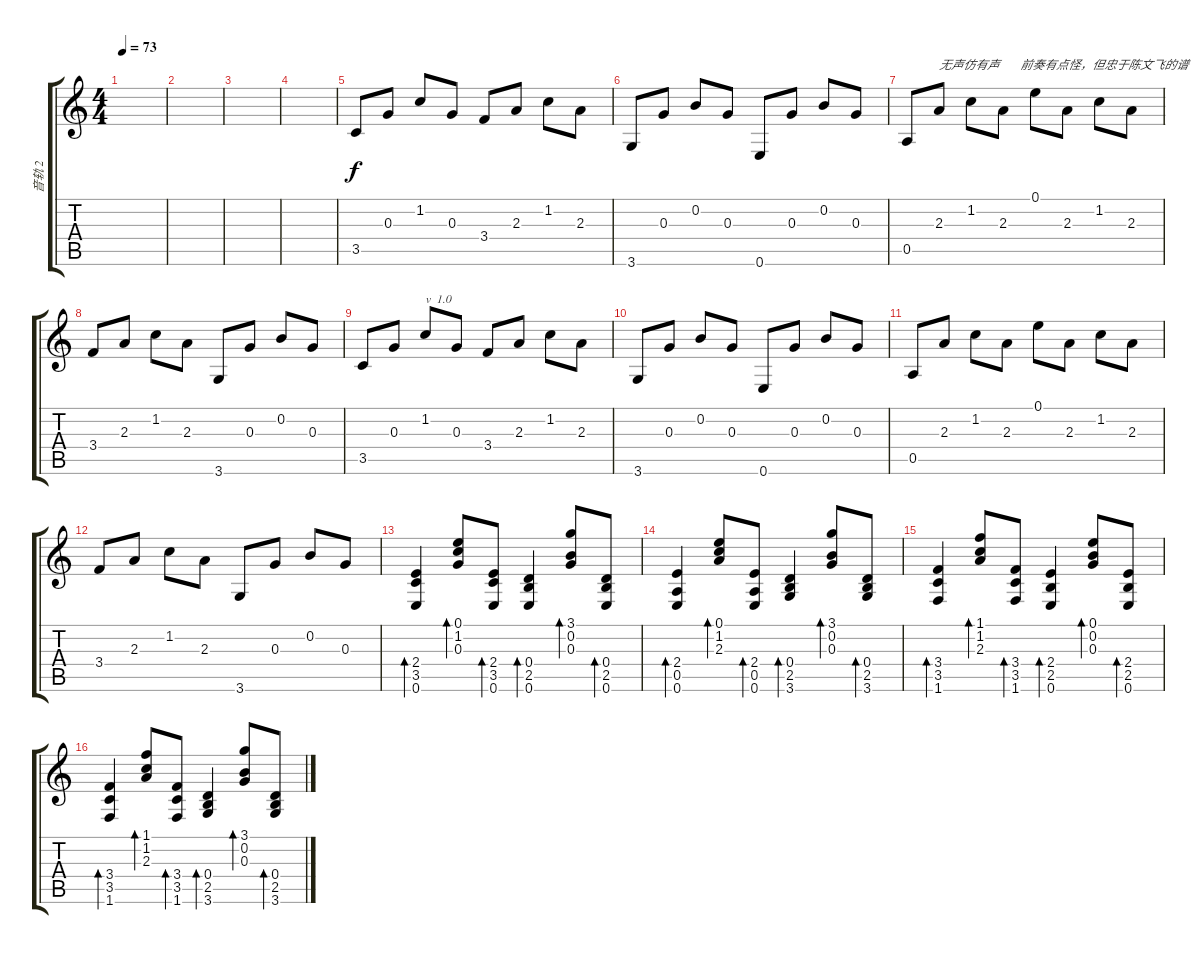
\track ("音轨 2" "音轨 2") {instrument acousticguitarnylon}
\staff {score tabs}
\tuning (E4 B3 G3 D3 A2 E2) {hide}
\ts (4 4)
\tempo 73
\clef g2
\ks c
|
|
|
|
3.5.8 0.3.8 1.2.8 0.3.8 3.4.8 2.3.8 1.2.8 2.3.8 |
3.6.8 0.3.8 0.2.8 0.3.8 0.6.8 0.3.8 0.2.8 0.3.8 |
0.5.8 2.3.8{txt "无声仿有声       前奏有点怪，但忠于陈文飞的谱     "} 1.2.8 2.3.8 0.1.8 2.3.8 1.2.8 2.3.8 |
3.4.8 2.3.8 1.2.8 2.3.8 3.6.8 0.3.8 0.2.8 0.3.8 |
3.5.8 0.3.8 1.2.8{txt "v  1.0"} 0.3.8 3.4.8 2.3.8 1.2.8 2.3.8 |
3.6.8 0.3.8 0.2.8 0.3.8 0.6.8 0.3.8 0.2.8 0.3.8 |
0.5.8 2.3.8 1.2.8 2.3.8 0.1.8 2.3.8 1.2.8 2.3.8 |
3.4.8 2.3.8 1.2.8 2.3.8 3.6.8 0.3.8 0.2.8 0.3.8 |
(2.4 3.5 0.6).4{bd 60} (0.1 1.2 0.3).8{bd 60} (2.4 3.5 0.6).8{bd 60} (0.4 2.5 0.6).4{bd 60} (3.1 0.2 0.3).8{bd 60} (0.4 2.5 0.6).8{bd 60} |
(2.4 0.5 0.6).4{bd 60} (0.1 1.2 2.3).8{bd 60} (2.4 0.5 0.6).8{bd 60} (0.4 2.5 3.6).4{bd 60} (3.1 0.2 0.3).8{bd 60} (0.4 2.5 3.6).8{bd 60} |
(3.4 3.5 1.6).4{bd 60} (1.1 1.2 2.3).8{bd 60} (3.4 3.5 1.6).8{bd 60} (2.4 2.5 0.6).4{bd 60} (0.1 0.2 0.3).8{bd 60} (2.4 2.5 0.6).8{bd 60} |
(3.4 3.5 1.6).4{bd 60} (1.1 1.2 2.3).8{bd 60} (3.4 3.5 1.6).8{bd 60} (0.4 2.5 3.6).4{bd 60} (3.1 0.2 0.3).8{bd 60} (0.4 2.5 3.6).8{bd 60}
